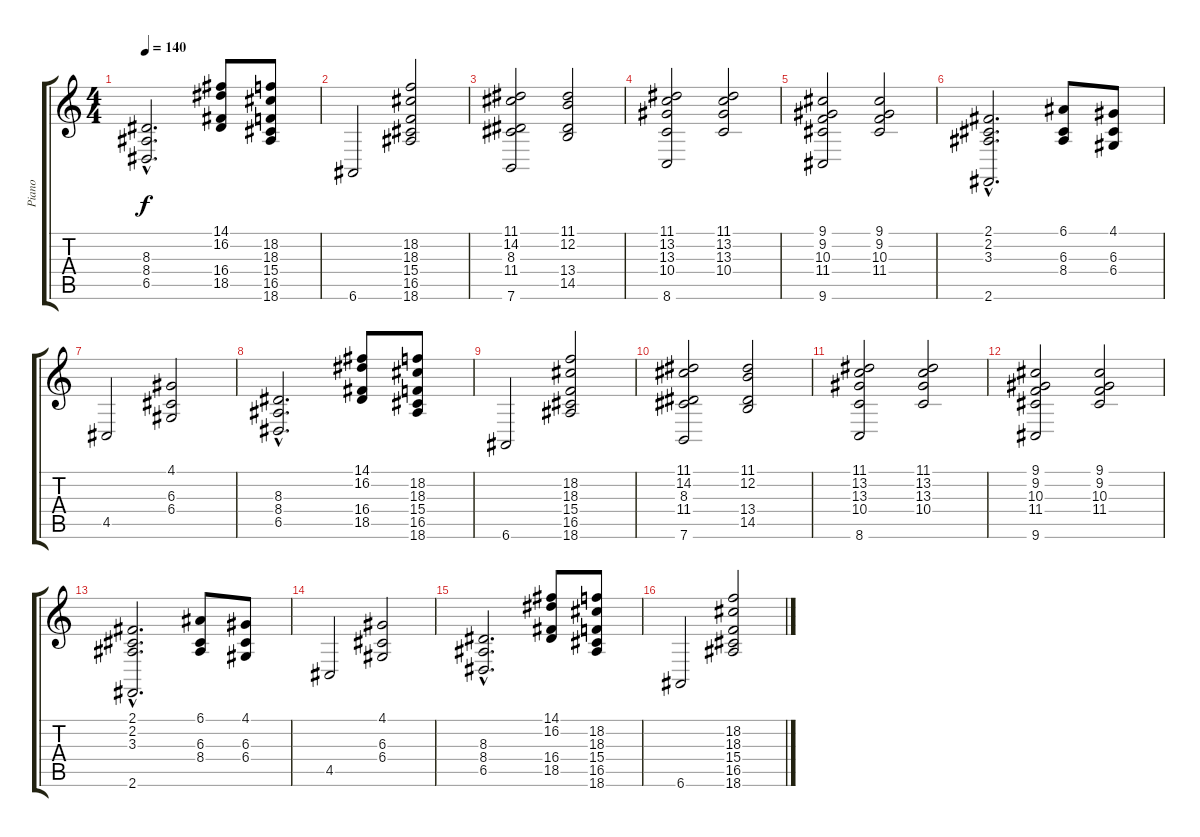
\track ("Piano" "Piano") {instrument acousticgrandpiano}
\staff {score tabs}
\tuning (E4 B3 G3 D3 A2 E2) {hide}
\ts (4 4)
\tempo 140
\clef g2
\ks c
(8.3{hac} 8.4{hac} 6.5).2{d dy f} (14.1 16.2 16.4 18.5).8 (18.2 18.3 15.4 16.5 18.6).8 |
6.6.2 (18.2 18.3 15.4 16.5 18.6).2 |
(11.1 14.2 8.3 11.4 7.6).2 (11.1 12.2 13.4 14.5).2 |
(11.1 13.2 13.3 10.4 8.6).2 (11.1 13.2 13.3 10.4).2 |
(9.1 9.2 10.3 11.4 9.6).2 (9.1 9.2 10.3 11.4).2 |
(2.1{hac} 2.2{hac} 3.3{hac} 2.6).2{d} (6.1 6.3 8.4).8 (4.1 6.3 6.4).8 |
4.5.2 (4.1 6.3 6.4).2 |
(8.3{hac} 8.4{hac} 6.5).2{d} (14.1 16.2 16.4 18.5).8 (18.2 18.3 15.4 16.5 18.6).8 |
6.6.2 (18.2 18.3 15.4 16.5 18.6).2 |
(11.1 14.2 8.3 11.4 7.6).2 (11.1 12.2 13.4 14.5).2 |
(11.1 13.2 13.3 10.4 8.6).2 (11.1 13.2 13.3 10.4).2 |
(9.1 9.2 10.3 11.4 9.6).2 (9.1 9.2 10.3 11.4).2 |
(2.1{hac} 2.2{hac} 3.3{hac} 2.6).2{d volume 7} (6.1 6.3 8.4).8{volume 7} (4.1 6.3 6.4).8 |
4.5.2{volume 7} (4.1 6.3 6.4).2{volume 7} |
(8.3{hac} 8.4{hac} 6.5).2{d volume 6} (14.1 16.2 16.4 18.5).8{volume 6} (18.2 18.3 15.4 16.5 18.6).8{volume 6} |
6.6.2 (18.2 18.3 15.4 16.5 18.6).2{volume 6}
